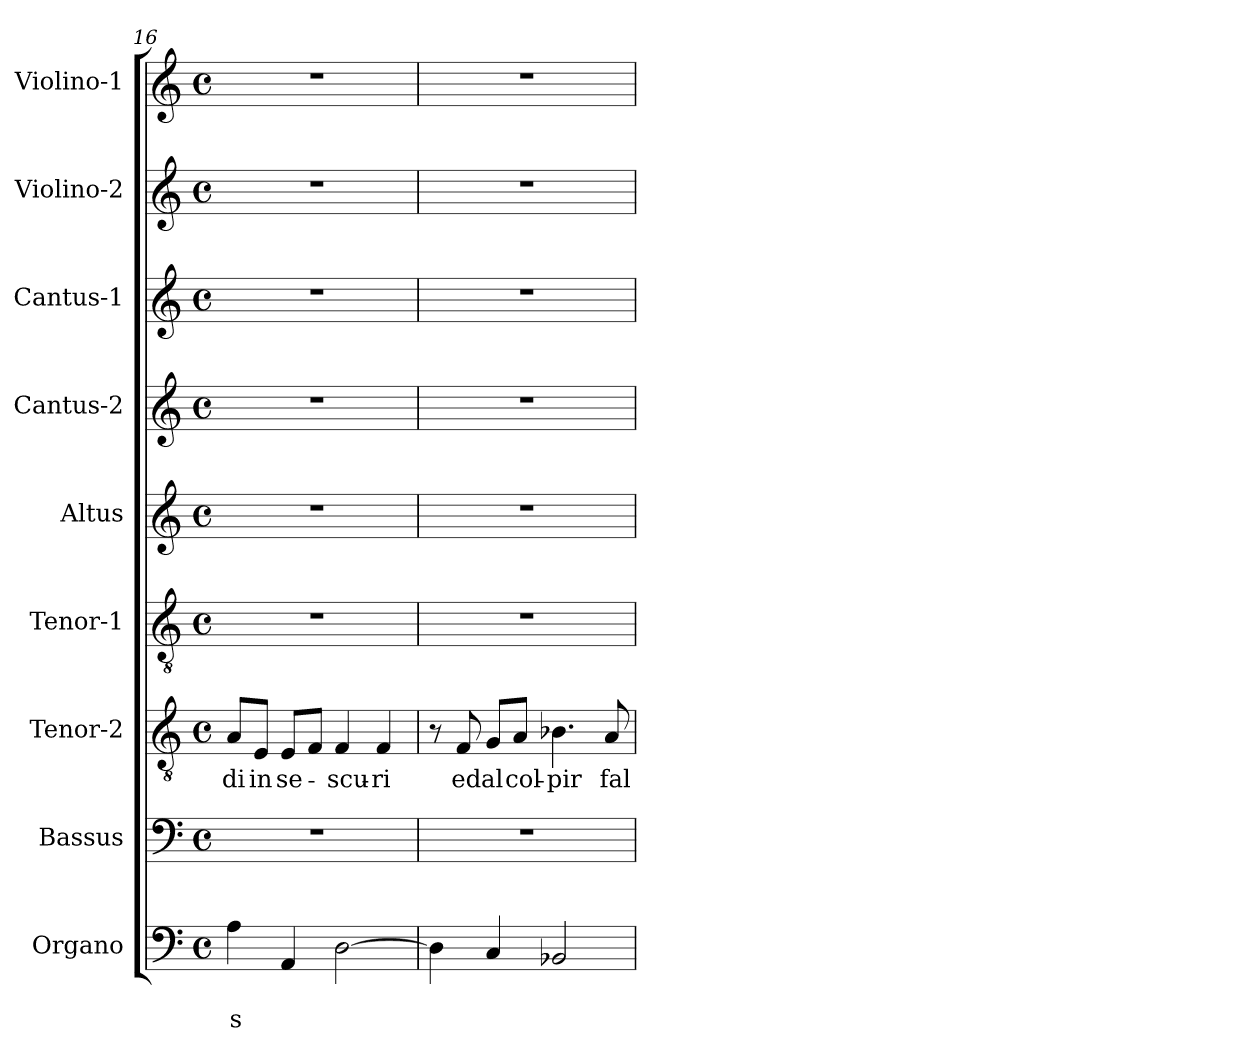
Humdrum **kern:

**kern	**text	**text	**kern	**kern	**text	**kern	**kern	**kern	**kern	**kern	**kern
*part9	*part9	*part9	*part8	*part7	*part7	*part6	*part5	*part4	*part3	*part2	*part1
*staff9	*staff9	*staff9	*staff8	*staff7	*staff7	*staff6	*staff5	*staff4	*staff3	*staff2	*staff1
*I"Organo	*	*	*I"Bassus	*I"Tenor-2	*	*I"Tenor-1	*I"Altus	*I"Cantus-2	*I"Cantus-1	*I"Violino-2	*I"Violino-1
*I'Og	*	*	*I'B	*I'T2	*	*I'T1	*I'A	*I'C2	*I'C1	*I'V2	*I'V1
*clefF4	*	*	*clefF4	*clefGv2	*	*clefGv2	*clefG2	*clefG2	*clefG2	*clefG2	*clefG2
*k[]	*	*	*k[]	*k[]	*	*k[]	*k[]	*k[]	*k[]	*k[]	*k[]
*C:	*	*	*C:	*C:	*	*C:	*C:	*C:	*C:	*C:	*C:
*M4/4	*	*	*M4/4	*M4/4	*	*M4/4	*M4/4	*M4/4	*M4/4	*M4/4	*M4/4
*met(c)	*	*	*met(c)	*met(c)	*	*met(c)	*met(c)	*met(c)	*met(c)	*met(c)	*met(c)
=16	=16	=16	=16	=16	=16	=16	=16	=16	=16	=16	=16
!	!	!LO:LY:b	!	!	!	!	!	!	!	!	!
!	!	!	!	!	!LO:LY:b	!	!	!	!	!	!
4A\	.	s	1r	8A/L	-di	1r	1r	1r	1r	1r	1r
!	!	!	!	!	!LO:LY:b	!	!	!	!	!	!
.	.	.	.	8E/J	in	.	.	.	.	.	.
!	!	!	!	!	!LO:LY:b	!	!	!	!	!	!
4AA/	.	.	.	8E/L	se-	.	.	.	.	.	.
.	.	.	.	8F/J	.	.	.	.	.	.	.
!	!	!	!	!	!LO:LY:b	!	!	!	!	!	!
[2D\	.	.	.	4F/	-scu-	.	.	.	.	.	.
!	!	!	!	!	!LO:LY:b	!	!	!	!	!	!
.	.	.	.	4F/	-ri	.	.	.	.	.	.
!!LO:PB:g=z
=17	=17	=17	=17	=17	=17	=17	=17	=17	=17	=17	=17
4D\]	.	.	1r	8r	.	1r	1r	1r	1r	1r	1r
!	!	!	!	!	!LO:LY:b	!	!	!	!	!	!
.	.	.	.	8F/	ed	.	.	.	.	.	.
!	!	!	!	!	!LO:LY:b	!	!	!	!	!	!
4C/	.	.	.	8G/L	al	.	.	.	.	.	.
!	!	!	!	!	!LO:LY:b	!	!	!	!	!	!
.	.	.	.	8A/J	col-	.	.	.	.	.	.
!	!	!	!	!	!LO:LY:b	!	!	!	!	!	!
2BB-X/	.	.	.	4.B-X\	-pir	.	.	.	.	.	.
!	!	!	!	!	!LO:LY:b	!	!	!	!	!	!
.	.	.	.	8A/	fal-	.	.	.	.	.	.
=	=	=	=	=	=	=	=	=	=	=	=
*-	*-	*-	*-	*-	*-	*-	*-	*-	*-	*-	*-
